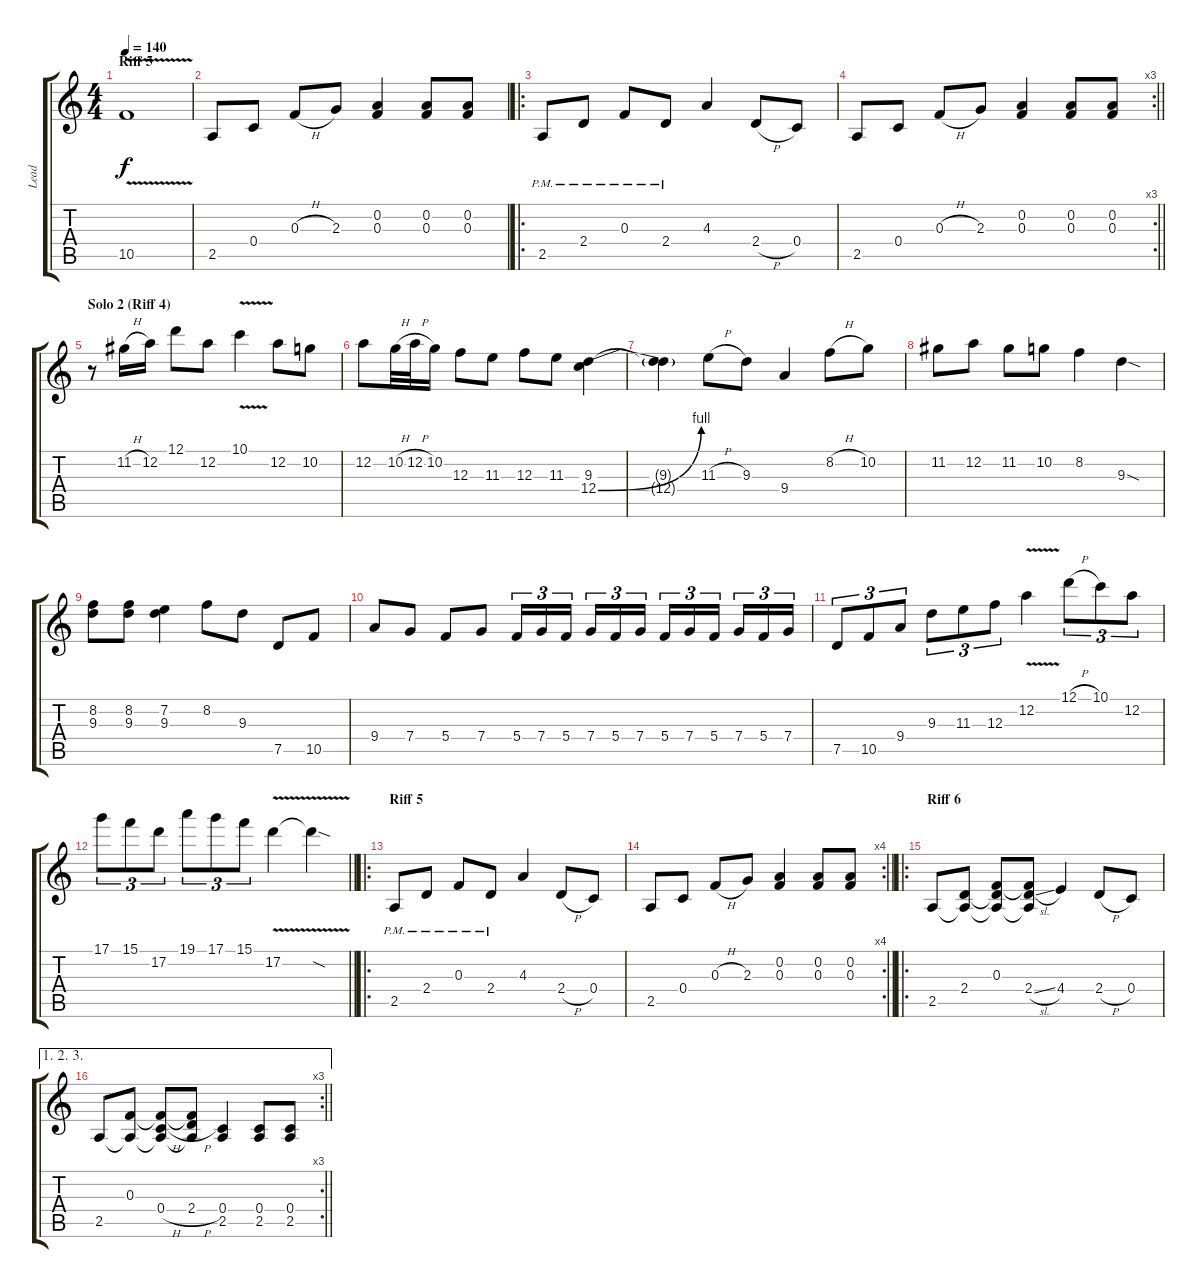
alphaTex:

\track ("Lead" "Lead") {instrument distortionguitar}
\staff {score tabs}
\tuning (D4 A3 F3 C3 G2 D2) {hide}
\ts (4 4)
\section ("" "Riff 5")
\tempo 140
\clef g2
\ks c
10.5{v}.1{dy f} |
2.5.8 0.4.8 0.3{h}.8 2.3.8 (0.2 0.3).4 (0.2 0.3).8 (0.2 0.3).8 |
\ro
2.5{pm}.8 2.4{pm}.8 0.3{pm}.8 2.4{pm}.8 4.3.4 2.4{h}.8 0.4.8 |
\rc 3
\barLineRight lightlight
2.5.8 0.4.8 0.3{h}.8 2.3.8 (0.2 0.3).4 (0.2 0.3).8 (0.2 0.3).8 |
\section ("" "Solo 2 (Riff 4)")
r.8 11.2{h}.16 12.2.16 12.1.8 12.2.8 10.1{v}.4 12.2.8 10.2.8 |
12.2.8 10.2{h}.32 12.2{h}.32 10.2.16 12.3.8 11.3.8 12.3.8 11.3.8 (9.3 12.4{be (bend 0 0 60 4)}).4 |
(9.3{t} 12.4{t}).4 11.3{h}.8 9.3.8 9.4.4 8.2{h}.8 10.2.8 |
11.2.8 12.2.8 11.2.8 10.2.8 8.2.4 9.3{sod}.4 |
(8.2 9.3).8 (8.2 9.3).8 (7.2 9.3).4 8.2.8 9.3.8 7.5.8 10.5.8 |
9.4.8 7.4.8 5.4.8 7.4.8 5.4.16{tu (3 2)} 7.4.16{tu (3 2)} 5.4.16{tu (3 2) beam splitsecondary} 7.4.16{tu (3 2)} 5.4.16{tu (3 2)} 7.4.16{tu (3 2)} 5.4.16{tu (3 2)} 7.4.16{tu (3 2)} 5.4.16{tu (3 2) beam splitsecondary} 7.4.16{tu (3 2)} 5.4.16{tu (3 2)} 7.4.16{tu (3 2)} |
7.5.8{tu (3 2)} 10.5.8{tu (3 2)} 9.4.8{tu (3 2)} 9.3.8{tu (3 2)} 11.3.8{tu (3 2)} 12.3.8{tu (3 2)} 12.2{v}.4 12.1{h}.8{tu (3 2)} 10.1.8{tu (3 2)} 12.2.8{tu (3 2)} |
\barLineRight lightlight
17.1.8{tu (3 2)} 15.1.8{tu (3 2)} 17.2.8{tu (3 2)} 19.1.8{tu (3 2)} 17.1.8{tu (3 2)} 15.1.8{tu (3 2)} 17.2{v}.4 17.2{sod t}.4 |
\ro
\section ("" "Riff 5")
2.5{pm}.8 2.4{pm}.8 0.3{pm}.8 2.4{pm}.8 4.3.4 2.4{h}.8 0.4.8 |
\rc 4
\barLineRight lightlight
2.5.8 0.4.8 0.3{h}.8 2.3.8 (0.2 0.3).4 (0.2 0.3).8 (0.2 0.3).8 |
\ro
\section ("" "Riff 6")
2.5.8 (2.4 2.5{t}).8 (0.3 2.4{t} 2.5{t}).8 (0.3{t} 2.4{sl} 2.5{t}).8 4.4.4 2.4{h}.8 0.4.8 |
\ae (1 2 3)
\rc 3
\barLineRight lightlight
2.5.8 (0.3 2.5{t}).8 (0.3{t} 0.4{h} 2.5{t}).8 (0.3{t} 2.4{h} 2.5{t}).8 (0.4 2.5).4 (0.4 2.5).8 (0.4 2.5).8
